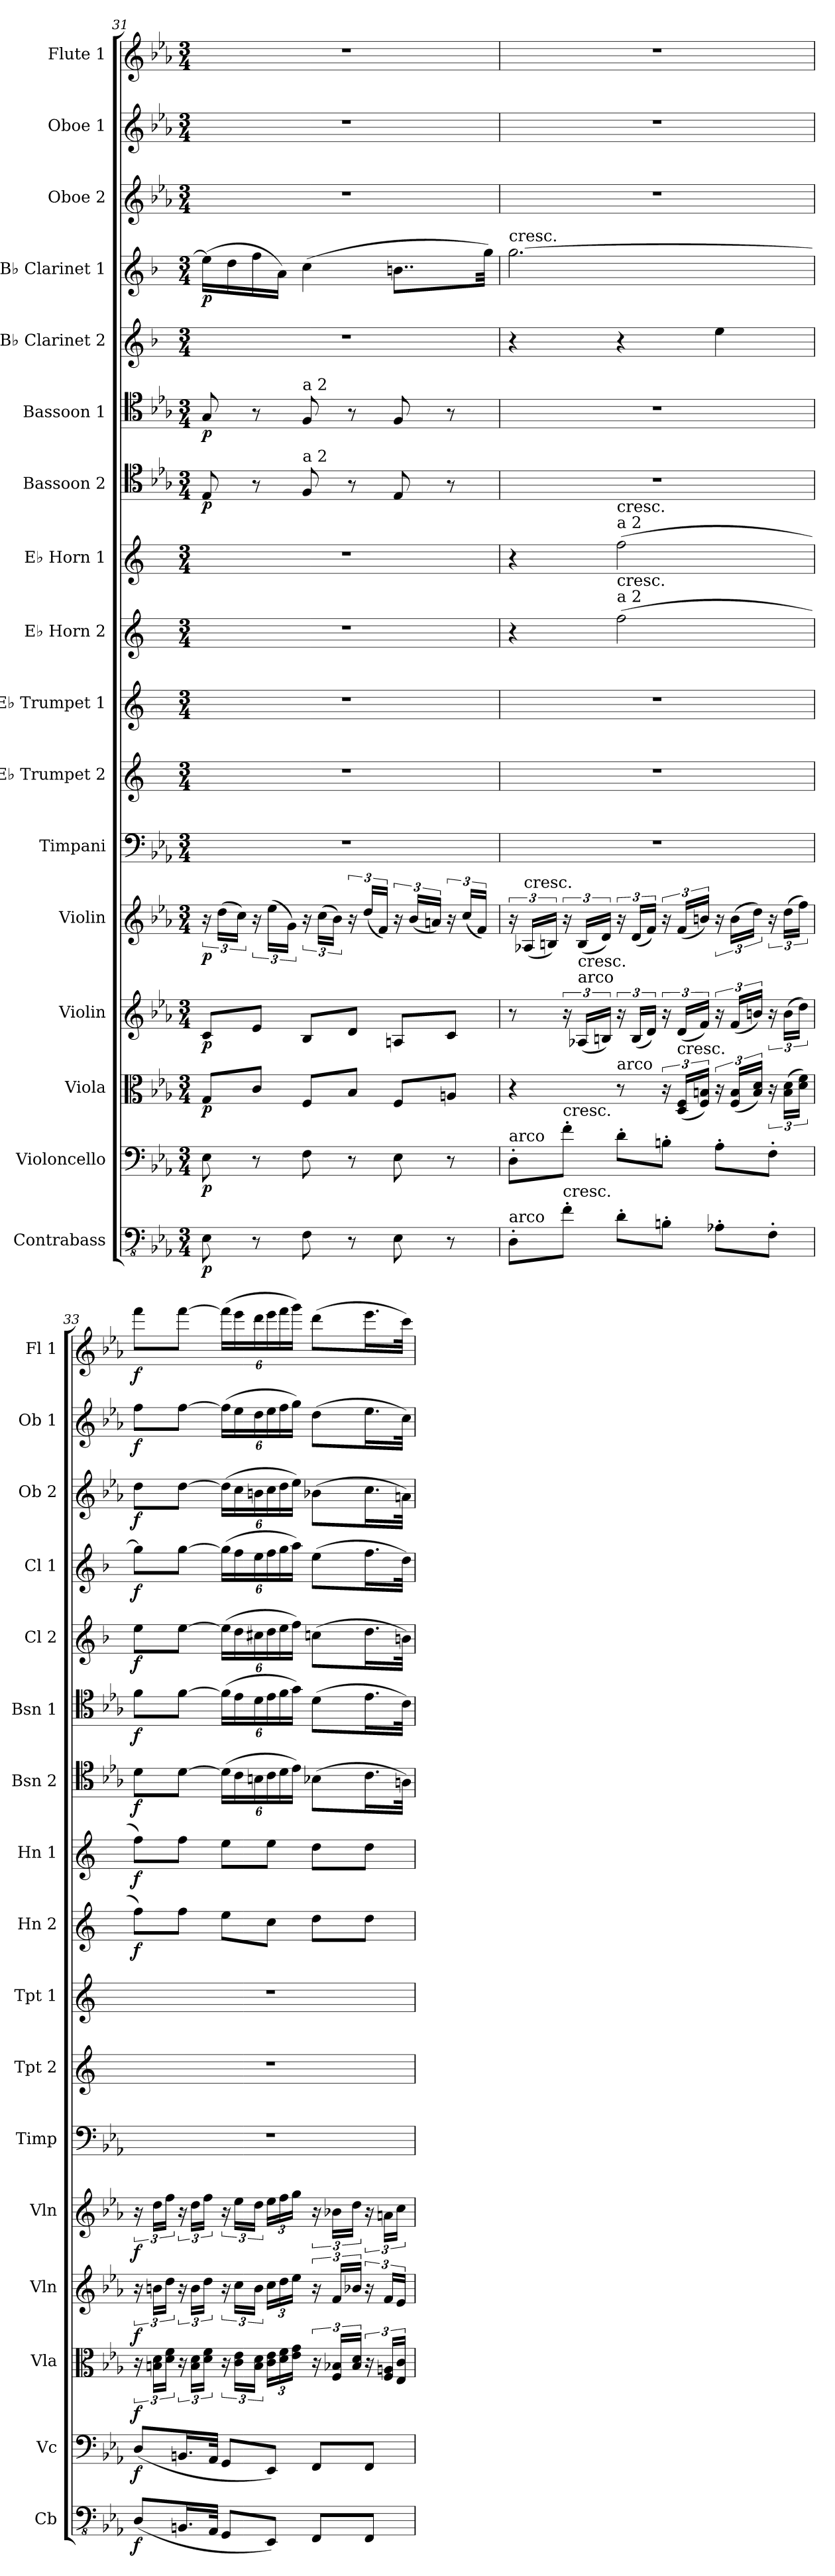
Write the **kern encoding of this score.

**kern	**dynam	**kern	**dynam	**kern	**dynam	**kern	**dynam	**kern	**dynam	**kern	**kern	**kern	**kern	**dynam	**kern	**dynam	**kern	**dynam	**kern	**dynam	**kern	**dynam	**kern	**dynam	**kern	**dynam	**kern	**dynam	**kern	**dynam
*part17	*part17	*part16	*part16	*part15	*part15	*part14	*part14	*part13	*part13	*part12	*part11	*part10	*part9	*part9	*part8	*part8	*part7	*part7	*part6	*part6	*part5	*part5	*part4	*part4	*part3	*part3	*part2	*part2	*part1	*part1
*staff17	*staff17	*staff16	*staff16	*staff15	*staff15	*staff14	*staff14	*staff13	*staff13	*staff12	*staff11	*staff10	*staff9	*staff9	*staff8	*staff8	*staff7	*staff7	*staff6	*staff6	*staff5	*staff5	*staff4	*staff4	*staff3	*staff3	*staff2	*staff2	*staff1	*staff1
*I"Contrabass	*	*I"Violoncello	*	*I"Viola	*	*I"Violin	*	*I"Violin	*	*I"Timpani	*I"E♭ Trumpet 2	*I"E♭ Trumpet 1	*I"E♭ Horn 2	*	*I"E♭ Horn 1	*	*I"Bassoon 2	*	*I"Bassoon 1	*	*I"B♭ Clarinet 2	*	*I"B♭ Clarinet 1	*	*I"Oboe 2	*	*I"Oboe 1	*	*I"Flute 1	*
*I'Cb	*	*I'Vc	*	*I'Vla	*	*I'Vln	*	*I'Vln	*	*I'Timp	*I'Tpt 2	*I'Tpt 1	*I'Hn 2	*	*I'Hn 1	*	*I'Bsn 2	*	*I'Bsn 1	*	*I'Cl 2	*	*I'Cl 1	*	*I'Ob 2	*	*I'Ob 1	*	*I'Fl 1	*
*clefFv4	*	*clefF4	*	*clefC3	*	*clefG2	*	*clefG2	*	*clefF4	*clefG2	*clefG2	*clefG2	*	*clefG2	*	*clefC4	*	*clefC4	*	*clefG2	*	*clefG2	*	*clefG2	*	*clefG2	*	*clefG2	*
*	*	*	*	*	*	*	*	*	*	*	*ITrd-2c-3	*ITrd-2c-3	*ITrd5c9	*	*ITrd5c9	*	*	*	*	*	*ITrd1c2	*	*ITrd1c2	*	*	*	*	*	*	*
*k[b-e-a-]	*	*k[b-e-a-]	*	*k[b-e-a-]	*	*k[b-e-a-]	*	*k[b-e-a-]	*	*k[b-e-a-]	*k[b-e-a-]	*k[b-e-a-]	*k[b-e-a-]	*	*k[b-e-a-]	*	*k[b-e-a-]	*	*k[b-e-a-]	*	*k[b-e-a-]	*	*k[b-e-a-]	*	*k[b-e-a-]	*	*k[b-e-a-]	*	*k[b-e-a-]	*
*M3/4	*	*M3/4	*	*M3/4	*	*M3/4	*	*M3/4	*	*M3/4	*M3/4	*M3/4	*M3/4	*	*M3/4	*	*M3/4	*	*M3/4	*	*M3/4	*	*M3/4	*	*M3/4	*	*M3/4	*	*M3/4	*
=31	=31	=31	=31	=31	=31	=31	=31	=31	=31	=31	=31	=31	=31	=31	=31	=31	=31	=31	=31	=31	=31	=31	=31	=31	=31	=31	=31	=31	=31	=31
!	!LO:DY:b	!	!LO:DY:b	!	!LO:DY:b	!	!LO:DY:b	!	!LO:DY:b	!	!	!	!	!	!	!	!	!LO:DY:b	!	!LO:DY:b	!	!	!	!LO:DY:b	!	!	!	!	!	!
8EE-\	p	8E-\	p	8G/L	p	8c/L	p	24r	p	2.r	2.r	2.r	2.r	.	2.r	.	8E-/	p	8G/	p	2.r	.	(>16dd\LL]	p	2.r	.	2.r	.	2.r	.
.	.	.	.	.	.	.	.	(>24dd\LL	.	.	.	.	.	.	.	.	.	.	.	.	.	.	.	.	.	.	.	.	.	.
.	.	.	.	.	.	.	.	.	.	.	.	.	.	.	.	.	.	.	.	.	.	.	16cc\	.	.	.	.	.	.	.
.	.	.	.	.	.	.	.	24cc\JJ)	.	.	.	.	.	.	.	.	.	.	.	.	.	.	.	.	.	.	.	.	.	.
8r	.	8r	.	8c/J	.	8e-/J	.	24r	.	.	.	.	.	.	.	.	8r	.	8r	.	.	.	16ee-\	.	.	.	.	.	.	.
.	.	.	.	.	.	.	.	(>24ee-\LL	.	.	.	.	.	.	.	.	.	.	.	.	.	.	.	.	.	.	.	.	.	.
.	.	.	.	.	.	.	.	.	.	.	.	.	.	.	.	.	.	.	.	.	.	.	16g\JJ)	.	.	.	.	.	.	.
.	.	.	.	.	.	.	.	24g\JJ)	.	.	.	.	.	.	.	.	.	.	.	.	.	.	.	.	.	.	.	.	.	.
!	!	!	!	!	!	!	!	!	!	!	!	!	!	!	!	!	!	!	!LO:TX:a:t=a 2	!	!	!	!	!	!	!	!	!	!	!
!	!	!	!	!	!	!	!	!	!	!	!	!	!	!	!	!	!LO:TX:a:t=a 2	!	!	!	!	!	!	!	!	!	!	!	!	!
8FF\	.	8F\	.	8F/L	.	8B-/L	.	24r	.	.	.	.	.	.	.	.	8F/	.	8F/	.	.	.	(>4b-\	.	.	.	.	.	.	.
.	.	.	.	.	.	.	.	(>24cc\LL	.	.	.	.	.	.	.	.	.	.	.	.	.	.	.	.	.	.	.	.	.	.
.	.	.	.	.	.	.	.	24b-\JJ)	.	.	.	.	.	.	.	.	.	.	.	.	.	.	.	.	.	.	.	.	.	.
8r	.	8r	.	8B-/J	.	8d/J	.	24r	.	.	.	.	.	.	.	.	8r	.	8r	.	.	.	.	.	.	.	.	.	.	.
.	.	.	.	.	.	.	.	(<24dd/LL	.	.	.	.	.	.	.	.	.	.	.	.	.	.	.	.	.	.	.	.	.	.
.	.	.	.	.	.	.	.	24f/JJ)	.	.	.	.	.	.	.	.	.	.	.	.	.	.	.	.	.	.	.	.	.	.
8EE-\	.	8E-\	.	8F/L	.	8An/L	.	24r	.	.	.	.	.	.	.	.	8E-/	.	8F/	.	.	.	8..an\L	.	.	.	.	.	.	.
.	.	.	.	.	.	.	.	(<24b-/LL	.	.	.	.	.	.	.	.	.	.	.	.	.	.	.	.	.	.	.	.	.	.
.	.	.	.	.	.	.	.	24an/JJ)	.	.	.	.	.	.	.	.	.	.	.	.	.	.	.	.	.	.	.	.	.	.
8r	.	8r	.	8An/J	.	8c/J	.	24r	.	.	.	.	.	.	.	.	8r	.	8r	.	.	.	.	.	.	.	.	.	.	.
.	.	.	.	.	.	.	.	(<24cc/LL	.	.	.	.	.	.	.	.	.	.	.	.	.	.	.	.	.	.	.	.	.	.
.	.	.	.	.	.	.	.	24f/JJ)	.	.	.	.	.	.	.	.	.	.	.	.	.	.	.	.	.	.	.	.	.	.
.	.	.	.	.	.	.	.	.	.	.	.	.	.	.	.	.	.	.	.	.	.	.	32ff\Jkk)	.	.	.	.	.	.	.
=32	=32	=32	=32	=32	=32	=32	=32	=32	=32	=32	=32	=32	=32	=32	=32	=32	=32	=32	=32	=32	=32	=32	=32	=32	=32	=32	=32	=32	=32	=32
!	!	!	!	!	!	!	!	!	!	!	!	!	!	!	!	!	!	!	!	!	!	!	!LO:TX:a:t=cresc.	!	!	!	!	!	!	!
!	!	!LO:TX:a:t=arco	!	!	!	!	!	!	!	!	!	!	!	!	!	!	!	!	!	!	!	!	!	!	!	!	!	!	!	!
!LO:TX:a:t=arco	!	!	!	!	!	!	!	!	!	!	!	!	!	!	!	!	!	!	!	!	!	!	!	!	!	!	!	!	!	!
8DD'\L	.	8D'\L	.	4r	.	8r	.	24r	.	2.r	2.r	2.r	4r	.	4r	.	2.r	.	2.r	.	4r	.	[2.ff\	.	2.r	.	2.r	.	2.r	.
!	!	!	!	!	!	!	!	!LO:TX:a:t=cresc.	!	!	!	!	!	!	!	!	!	!	!	!	!	!	!	!	!	!	!	!	!	!
.	.	.	.	.	.	.	.	(<24A-X/LL	.	.	.	.	.	.	.	.	.	.	.	.	.	.	.	.	.	.	.	.	.	.
.	.	.	.	.	.	.	.	24Bn/JJ)	.	.	.	.	.	.	.	.	.	.	.	.	.	.	.	.	.	.	.	.	.	.
!	!	!LO:TX:a:t=cresc.	!	!	!	!	!	!	!	!	!	!	!	!	!	!	!	!	!	!	!	!	!	!	!	!	!	!	!	!
!LO:TX:a:t=cresc.	!	!	!	!	!	!	!	!	!	!	!	!	!	!	!	!	!	!	!	!	!	!	!	!	!	!	!	!	!	!
8F'\J	.	8f'\J	.	.	.	24r	.	24r	.	.	.	.	.	.	.	.	.	.	.	.	.	.	.	.	.	.	.	.	.	.
!	!	!	!	!	!	!LO:TX:a:t=arco	!	!	!	!	!	!	!	!	!	!	!	!	!	!	!	!	!	!	!	!	!	!	!	!
!	!	!	!	!	!	!LO:TX:a:t=cresc.	!	!	!	!	!	!	!	!	!	!	!	!	!	!	!	!	!	!	!	!	!	!	!	!
.	.	.	.	.	.	(<24A-X/LL	.	(<24B/LL	.	.	.	.	.	.	.	.	.	.	.	.	.	.	.	.	.	.	.	.	.	.
.	.	.	.	.	.	24Bn/JJ)	.	24d/JJ)	.	.	.	.	.	.	.	.	.	.	.	.	.	.	.	.	.	.	.	.	.	.
!	!	!	!	!	!	!	!	!	!	!	!	!	!	!	!LO:TX:a:t=a 2	!	!	!	!	!	!	!	!	!	!	!	!	!	!	!
!	!	!	!	!	!	!	!	!	!	!	!	!	!	!	!LO:TX:a:t=cresc.	!	!	!	!	!	!	!	!	!	!	!	!	!	!	!
!	!	!	!	!	!	!	!	!	!	!	!	!	!LO:TX:a:t=a 2	!	!	!	!	!	!	!	!	!	!	!	!	!	!	!	!	!
!	!	!	!	!	!	!	!	!	!	!	!	!	!LO:TX:a:t=cresc.	!	!	!	!	!	!	!	!	!	!	!	!	!	!	!	!	!
!	!	!	!	!LO:TX:a:t=arco	!	!	!	!	!	!	!	!	!	!	!	!	!	!	!	!	!	!	!	!	!	!	!	!	!	!
8D'\L	.	8d'\L	.	8r	.	24r	.	24r	.	.	.	.	(>2a-\	.	(>2a-\	.	.	.	.	.	4r	.	.	.	.	.	.	.	.	.
.	.	.	.	.	.	(<24B/LL	.	(<24d/LL	.	.	.	.	.	.	.	.	.	.	.	.	.	.	.	.	.	.	.	.	.	.
.	.	.	.	.	.	24d/JJ)	.	24f/JJ)	.	.	.	.	.	.	.	.	.	.	.	.	.	.	.	.	.	.	.	.	.	.
8BBn'\J	.	8Bn'\J	.	24r	.	24r	.	24r	.	.	.	.	.	.	.	.	.	.	.	.	.	.	.	.	.	.	.	.	.	.
!	!	!	!	!LO:TX:a:t=cresc.	!	!	!	!	!	!	!	!	!	!	!	!	!	!	!	!	!	!	!	!	!	!	!	!	!	!
.	.	.	.	(<24D/ 24F/LL	.	(<24d/LL	.	(<24f/LL	.	.	.	.	.	.	.	.	.	.	.	.	.	.	.	.	.	.	.	.	.	.
.	.	.	.	24F/ 24Bn/JJ)	.	24f/JJ)	.	24bn/JJ)	.	.	.	.	.	.	.	.	.	.	.	.	.	.	.	.	.	.	.	.	.	.
8AA-X'\L	.	8A-'\L	.	24r	.	24r	.	24r	.	.	.	.	.	.	.	.	.	.	.	.	4dd\	.	.	.	.	.	.	.	.	.
.	.	.	.	(<24F/ 24B/LL	.	(<24f/LL	.	(>24b\LL	.	.	.	.	.	.	.	.	.	.	.	.	.	.	.	.	.	.	.	.	.	.
.	.	.	.	24B/ 24d/JJ)	.	24bn/JJ)	.	24dd\JJ)	.	.	.	.	.	.	.	.	.	.	.	.	.	.	.	.	.	.	.	.	.	.
8FF'\J	.	8F'\J	.	24r	.	24r	.	24r	.	.	.	.	.	.	.	.	.	.	.	.	.	.	.	.	.	.	.	.	.	.
.	.	.	.	(>24B\ 24d\LL	.	(>24b\LL	.	(>24dd\LL	.	.	.	.	.	.	.	.	.	.	.	.	.	.	.	.	.	.	.	.	.	.
.	.	.	.	24d\ 24f\JJ)	.	24dd\JJ)	.	24ff\JJ)	.	.	.	.	.	.	.	.	.	.	.	.	.	.	.	.	.	.	.	.	.	.
!!LO:PB:g=z
=33	=33	=33	=33	=33	=33	=33	=33	=33	=33	=33	=33	=33	=33	=33	=33	=33	=33	=33	=33	=33	=33	=33	=33	=33	=33	=33	=33	=33	=33	=33
!	!LO:DY:b	!	!LO:DY:b	!	!LO:DY:b	!	!LO:DY:b	!	!LO:DY:b	!	!	!	!	!LO:DY:b	!	!LO:DY:b	!	!LO:DY:b	!	!LO:DY:b	!	!LO:DY:b	!	!LO:DY:b	!	!LO:DY:b	!	!LO:DY:b	!	!LO:DY:b
(<8DD/L	f	(<8D/L	f	24r	f	24r	f	24r	f	2.r	2.r	2.r	8a-\L)	f	8a-\L)	f	8d\L	f	8f\L	f	8dd\L	f	8ff\L]	f	8dd\L	f	8ff\L	f	8fff\L	f
.	.	.	.	24Bn\ 24d\LL	.	24bn\LL	.	24dd\LL	.	.	.	.	.	.	.	.	.	.	.	.	.	.	.	.	.	.	.	.	.	.
.	.	.	.	24d\ 24f\JJ	.	24dd\JJ	.	24ff\JJ	.	.	.	.	.	.	.	.	.	.	.	.	.	.	.	.	.	.	.	.	.	.
16.BBBn/L	.	16.BBn/L	.	24r	.	24r	.	24r	.	.	.	.	8a-\J	.	8a-\J	.	[8d\J	.	[8f\J	.	[8dd\J	.	[8ff\J	.	[8dd\J	.	[8ff\J	.	[8fff\J	.
.	.	.	.	24B\ 24d\LL	.	24b\LL	.	24dd\LL	.	.	.	.	.	.	.	.	.	.	.	.	.	.	.	.	.	.	.	.	.	.
.	.	.	.	24d\ 24f\JJ	.	24dd\JJ	.	24ff\JJ	.	.	.	.	.	.	.	.	.	.	.	.	.	.	.	.	.	.	.	.	.	.
32AAA-/JJk	.	32AA-/JJk	.	.	.	.	.	.	.	.	.	.	.	.	.	.	.	.	.	.	.	.	.	.	.	.	.	.	.	.
*	*	*	*	*	*	*	*	*	*	*	*	*	*	*	*	*	*Xbrackettup	*	*Xbrackettup	*	*Xbrackettup	*	*Xbrackettup	*	*Xbrackettup	*	*Xbrackettup	*	*Xbrackettup	*
8GGG/L	.	8GG/L	.	24r	.	24r	.	24r	.	.	.	.	8g\L	.	8g\L	.	(>24d\LL]	.	(>24f\LL]	.	(>24dd\LL]	.	(>24ff\LL]	.	(>24dd\LL]	.	(>24ff\LL]	.	(>24fff\LL]	.
.	.	.	.	24c\ 24e-\LL	.	24cc\LL	.	24ee-\LL	.	.	.	.	.	.	.	.	24c\	.	24e-\	.	24cc\	.	24ee-\	.	24cc\	.	24ee-\	.	24eee-\	.
.	.	.	.	24B\ 24d\JJ	.	24b\JJ	.	24dd\JJ	.	.	.	.	.	.	.	.	24Bn\	.	24d\	.	24bn\	.	24dd\	.	24bn\	.	24dd\	.	24ddd\	.
*	*	*	*	*Xbrackettup	*	*Xbrackettup	*	*Xbrackettup	*	*	*	*	*	*	*	*	*	*	*	*	*	*	*	*	*	*	*	*	*	*
8EEE-/J)	.	8EE-/J)	.	24c\ 24e-\LL	.	24cc\LL	.	24ee-\LL	.	.	.	.	8e-\J	.	8g\J	.	24c\	.	24e-\	.	24cc\	.	24ee-\	.	24cc\	.	24ee-\	.	24eee-\	.
.	.	.	.	24d\ 24f\	.	24dd\	.	24ff\	.	.	.	.	.	.	.	.	24d\	.	24f\	.	24dd\	.	24ff\	.	24dd\	.	24ff\	.	24fff\	.
.	.	.	.	24e-\ 24g\JJ	.	24ee-\JJ	.	24gg\JJ	.	.	.	.	.	.	.	.	24e-\JJ)	.	24g\JJ)	.	24ee-\JJ)	.	24gg\JJ)	.	24ee-\JJ)	.	24gg\JJ)	.	24ggg\JJ)	.
*	*	*	*	*brackettup	*	*brackettup	*	*brackettup	*	*	*	*	*	*	*	*	*	*	*	*	*	*	*	*	*	*	*	*	*	*
8FFF/L	.	8FF/L	.	24r	.	24r	.	24r	.	.	.	.	8f\L	.	8f\L	.	(>8B-X\L	.	(>8d\L	.	(>8b-X\L	.	(>8dd\L	.	(>8b-X\L	.	(>8dd\L	.	(>8ddd\L	.
.	.	.	.	24F/ 24B-X/LL	.	24f/LL	.	24b-X\LL	.	.	.	.	.	.	.	.	.	.	.	.	.	.	.	.	.	.	.	.	.	.
.	.	.	.	24B-/ 24d/JJ	.	24b-X/JJ	.	24dd\JJ	.	.	.	.	.	.	.	.	.	.	.	.	.	.	.	.	.	.	.	.	.	.
8FFF/J	.	8FF/J	.	24r	.	24r	.	24r	.	.	.	.	8f\J	.	8f\J	.	16.c\L	.	16.e-\L	.	16.cc\L	.	16.ee-\L	.	16.cc\L	.	16.ee-\L	.	16.eee-\L	.
.	.	.	.	24F/ 24An/LL	.	24f/LL	.	24an\LL	.	.	.	.	.	.	.	.	.	.	.	.	.	.	.	.	.	.	.	.	.	.
.	.	.	.	24E-/ 24c/JJ	.	24e-/JJ	.	24cc\JJ	.	.	.	.	.	.	.	.	.	.	.	.	.	.	.	.	.	.	.	.	.	.
.	.	.	.	.	.	.	.	.	.	.	.	.	.	.	.	.	32An\JJk)	.	32c\JJk)	.	32an\JJk)	.	32cc\JJk)	.	32an\JJk)	.	32cc\JJk)	.	32ccc\JJk)	.
=	=	=	=	=	=	=	=	=	=	=	=	=	=	=	=	=	=	=	=	=	=	=	=	=	=	=	=	=	=	=
*-	*-	*-	*-	*-	*-	*-	*-	*-	*-	*-	*-	*-	*-	*-	*-	*-	*-	*-	*-	*-	*-	*-	*-	*-	*-	*-	*-	*-	*-	*-
